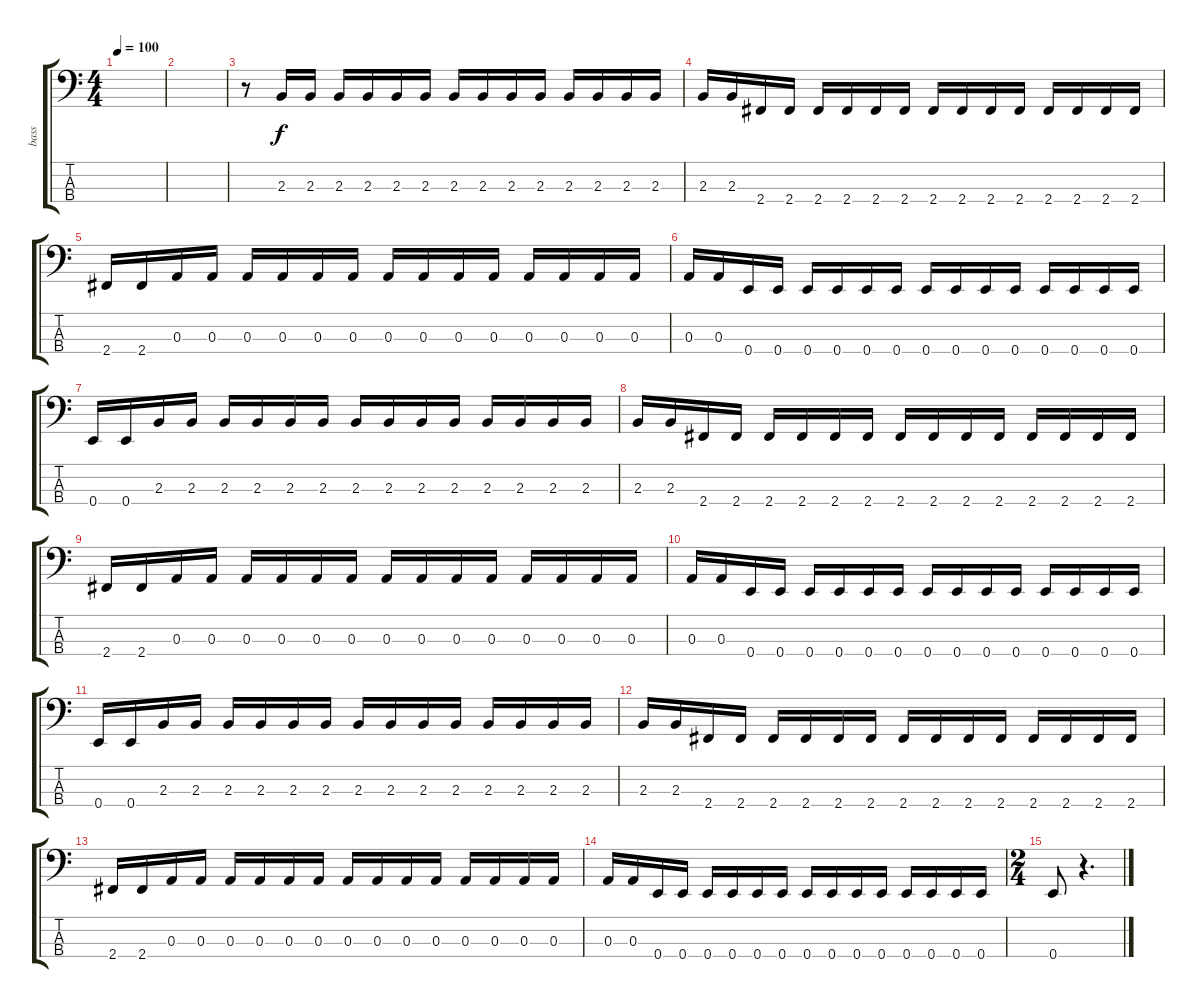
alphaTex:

\track ("bass" "bass") {instrument electricbasspick}
\staff {score tabs}
\tuning (G2 D2 A1 E1) {hide}
\ts (4 4)
\tempo 100
\clef f4
\ks c
|
|
r.8 2.3.16 2.3.16 2.3.16 2.3.16 2.3.16 2.3.16 2.3.16 2.3.16 2.3.16 2.3.16 2.3.16 2.3.16 2.3.16 2.3.16 |
2.3.16 2.3.16 2.4.16 2.4.16 2.4.16 2.4.16 2.4.16 2.4.16 2.4.16 2.4.16 2.4.16 2.4.16 2.4.16 2.4.16 2.4.16 2.4.16 |
2.4.16 2.4.16 0.3.16 0.3.16 0.3.16 0.3.16 0.3.16 0.3.16 0.3.16 0.3.16 0.3.16 0.3.16 0.3.16 0.3.16 0.3.16 0.3.16 |
0.3.16 0.3.16 0.4.16 0.4.16 0.4.16 0.4.16 0.4.16 0.4.16 0.4.16 0.4.16 0.4.16 0.4.16 0.4.16 0.4.16 0.4.16 0.4.16 |
0.4.16 0.4.16 2.3.16 2.3.16 2.3.16 2.3.16 2.3.16 2.3.16 2.3.16 2.3.16 2.3.16 2.3.16 2.3.16 2.3.16 2.3.16 2.3.16 |
2.3.16 2.3.16 2.4.16 2.4.16 2.4.16 2.4.16 2.4.16 2.4.16 2.4.16 2.4.16 2.4.16 2.4.16 2.4.16 2.4.16 2.4.16 2.4.16 |
2.4.16 2.4.16 0.3.16 0.3.16 0.3.16 0.3.16 0.3.16 0.3.16 0.3.16 0.3.16 0.3.16 0.3.16 0.3.16 0.3.16 0.3.16 0.3.16 |
0.3.16 0.3.16 0.4.16 0.4.16 0.4.16 0.4.16 0.4.16 0.4.16 0.4.16 0.4.16 0.4.16 0.4.16 0.4.16 0.4.16 0.4.16 0.4.16 |
0.4.16 0.4.16 2.3.16 2.3.16 2.3.16 2.3.16 2.3.16 2.3.16 2.3.16 2.3.16 2.3.16 2.3.16 2.3.16 2.3.16 2.3.16 2.3.16 |
2.3.16 2.3.16 2.4.16 2.4.16 2.4.16 2.4.16 2.4.16 2.4.16 2.4.16 2.4.16 2.4.16 2.4.16 2.4.16 2.4.16 2.4.16 2.4.16 |
2.4.16 2.4.16 0.3.16 0.3.16 0.3.16 0.3.16 0.3.16 0.3.16 0.3.16 0.3.16 0.3.16 0.3.16 0.3.16 0.3.16 0.3.16 0.3.16 |
0.3.16 0.3.16 0.4.16 0.4.16 0.4.16 0.4.16 0.4.16 0.4.16 0.4.16 0.4.16 0.4.16 0.4.16 0.4.16 0.4.16 0.4.16 0.4.16 |
\ts (2 4)
0.4.8 r.4{d}
